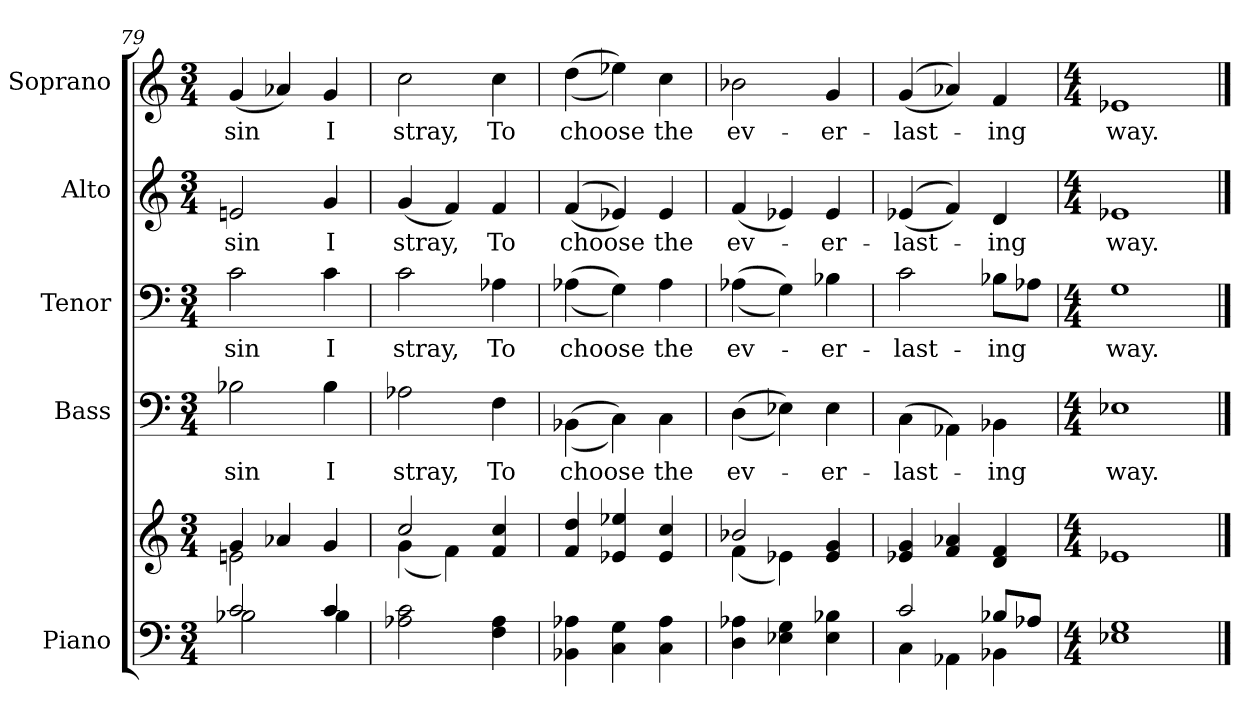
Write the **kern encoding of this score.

**kern	**kern	**kern	**text	**kern	**text	**kern	**text	**kern	**text
*part5	*part5	*part4	*part4	*part3	*part3	*part2	*part2	*part1	*part1
*staff6	*staff5	*staff4	*staff4	*staff3	*staff3	*staff2	*staff2	*staff1	*staff1
*I"Piano	*	*I"Bass	*	*I"Tenor	*	*I"Alto	*	*I"Soprano	*
*I'Pno.	*	*I'B.	*	*I'T.	*	*I'A.	*	*I'S.	*
!!LO:PB:g=z
*clefF4	*clefG2	*clefF4	*	*clefF4	*	*clefG2	*	*clefG2	*
*k[]	*k[]	*k[]	*	*k[]	*	*k[]	*	*k[]	*
*C:	*C:	*C:	*	*C:	*	*C:	*	*C:	*
*M3/4	*M3/4	*M3/4	*	*M3/4	*	*M3/4	*	*M3/4	*
=79	=79	=79	=79	=79	=79	=79	=79	=79	=79
*^	*^	*	*	*	*	*	*	*	*
!	!	!	!	!	!LO:LY:b:color=#000000	!	!	!	!	!	!
!	!	!	!	!	!	!	!LO:LY:b:color=#000000	!	!	!	!
!	!	!	!	!	!	!	!	!	!LO:LY:b:color=#000000	!	!
!	!	!	!	!	!	!	!	!	!	!	!LO:LY:b:color=#000000
2ci/	2B-Xi\	4gi/	(2eni\	2B-Xi\	sin	2ci\	sin	2eni/	sin	(4gi/	sin
.	.	4a-Xi/	.	.	.	.	.	.	.	4a-Xi/)	.
!	!	!	!	!	!LO:LY:b:color=#000000	!	!	!	!	!	!
!	!	!	!	!	!	!	!LO:LY:b:color=#000000	!	!	!	!
!	!	!	!	!	!	!	!	!	!LO:LY:b:color=#000000	!	!
!	!	!	!	!	!	!	!	!	!	!	!LO:LY:b:color=#000000
4ci/	4B-i\	4gi/	4ryy	4B-i\	I	4ci\	I	4gi/	I	4gi/	I
*v	*v	*	*	*	*	*	*	*	*	*	*
=80	=80	=80	=80	=80	=80	=80	=80	=80	=80	=80
*^	*	*	*	*	*	*	*	*	*	*
!	!	!	!	!	!LO:LY:b:color=#000000	!	!	!	!	!	!
*v	*v	*	*	*	*	*	*	*	*	*	*
*^	*	*	*	*	*	*	*	*	*	*
!	!	!	!	!	!	!	!LO:LY:b:color=#000000	!	!	!	!
*v	*v	*	*	*	*	*	*	*	*	*	*
*^	*	*	*	*	*	*	*	*	*	*
!	!	!	!	!	!	!	!	!	!LO:LY:b:color=#000000	!	!
*v	*v	*	*	*	*	*	*	*	*	*	*
*^	*	*	*	*	*	*	*	*	*	*
!	!	!	!	!	!	!	!	!	!	!	!LO:LY:b:color=#000000
*v	*v	*	*	*	*	*	*	*	*	*	*
2A-Xi\ 2ci	2cci/	(4gi\	2A-Xi\	stray,	2ci\	stray,	(4gi/	stray,	2cci\	stray,
.	.	4fi\)	.	.	.	.	4fi/)	.	.	.
!	!	!	!	!LO:LY:b:color=#000000	!	!	!	!	!	!
!	!	!	!	!	!	!LO:LY:b:color=#000000	!	!	!	!
!	!	!	!	!	!	!	!	!LO:LY:b:color=#000000	!	!
!	!	!	!	!	!	!	!	!	!	!LO:LY:b:color=#000000
4Fi\ 4A-i	4fi/ 4cci	4ryy	4Fi\	To	4A-Xi\	To	4fi/	To	4cci\	To
*	*v	*v	*	*	*	*	*	*	*	*
!!LO:PB:g=z
=81	=81	=81	=81	=81	=81	=81	=81	=81	=81
*	*^	*	*	*	*	*	*	*	*
!	!	!	!	!LO:LY:b:color=#000000	!	!	!	!	!	!
*	*v	*v	*	*	*	*	*	*	*	*
*	*^	*	*	*	*	*	*	*	*
!	!	!	!	!	!	!LO:LY:b:color=#000000	!	!	!	!
*	*v	*v	*	*	*	*	*	*	*	*
*	*^	*	*	*	*	*	*	*	*
!	!	!	!	!	!	!	!	!LO:LY:b:color=#000000	!	!
*	*v	*v	*	*	*	*	*	*	*	*
*	*^	*	*	*	*	*	*	*	*
!	!	!	!	!	!	!	!	!	!	!LO:LY:b:color=#000000
*	*v	*v	*	*	*	*	*	*	*	*
4BB-Xi\ 4A-Xi	((4fi/ 4ddi	((4BB-Xi\	choose	((4A-Xi\	choose	((4fi/	choose	((4ddi\	choose
4Ci\ 4Gi	4e-Xi/ 4ee-Xi	4Ci\))	.	4Gi\))	.	4e-Xi/))	.	4ee-Xi\))	.
!	!	!	!LO:LY:b:color=#000000	!	!	!	!	!	!
!	!	!	!	!	!LO:LY:b:color=#000000	!	!	!	!
!	!	!	!	!	!	!	!LO:LY:b:color=#000000	!	!
!	!	!	!	!	!	!	!	!	!LO:LY:b:color=#000000
4Ci\ 4A-i	4e-i/ 4cci	4Ci\	the	4A-i\	the	4e-i/	the	4cci\	the
=82	=82	=82	=82	=82	=82	=82	=82	=82	=82
*	*^	*	*	*	*	*	*	*	*
!	!	!	!	!LO:LY:b:color=#000000	!	!	!	!	!	!
!	!	!	!	!	!	!LO:LY:b:color=#000000	!	!	!	!
!	!	!	!	!	!	!	!	!LO:LY:b:color=#000000	!	!
!	!	!	!	!	!	!	!	!	!	!LO:LY:b:color=#000000
4Di\ 4A-Xi	2b-Xi/	(4fi\	((4Di\	ev-	((4A-Xi\	ev-	(4fi/	ev-	2b-Xi\	ev-
4E-Xi\ 4Gi	.	4e-Xi\)	4E-Xi\))	.	4Gi\))	.	4e-Xi/)	.	.	.
!	!	!	!	!LO:LY:b:color=#000000	!	!	!	!	!	!
!	!	!	!	!	!	!LO:LY:b:color=#000000	!	!	!	!
!	!	!	!	!	!	!	!	!LO:LY:b:color=#000000	!	!
!	!	!	!	!	!	!	!	!	!	!LO:LY:b:color=#000000
4E-i\ 4B-Xi	4e-i/ 4gi	4ryy	4E-i\	-er-	4B-Xi\	-er-	4e-i/	-er-	4gi/	-er-
*	*v	*v	*	*	*	*	*	*	*	*
!!LO:PB:g=z
=83	=83	=83	=83	=83	=83	=83	=83	=83	=83
*^	*	*	*	*	*	*	*	*	*
*	*	*^	*	*	*	*	*	*	*	*
!	!	!	!	!	!LO:LY:b:color=#000000	!	!	!	!	!	!
*	*	*v	*v	*	*	*	*	*	*	*	*
*	*	*^	*	*	*	*	*	*	*	*
!	!	!	!	!	!	!	!LO:LY:b:color=#000000	!	!	!	!
*	*	*v	*v	*	*	*	*	*	*	*	*
*	*	*^	*	*	*	*	*	*	*	*
!	!	!	!	!	!	!	!	!	!LO:LY:b:color=#000000	!	!
*	*	*v	*v	*	*	*	*	*	*	*	*
*	*	*^	*	*	*	*	*	*	*	*
!	!	!	!	!	!	!	!	!	!	!	!LO:LY:b:color=#000000
*	*	*v	*v	*	*	*	*	*	*	*	*
2ci/	4Ci\	((4e-Xi/ 4gi	(4Ci\	-last-	2ci\	-last-	((4e-Xi/	-last-	((4gi/	-last-
.	4AA-Xi\	4fi/ 4a-Xi	4AA-Xi\)	.	.	.	4fi/))	.	4a-Xi/))	.
!	!	!	!	!LO:LY:b:color=#000000	!	!	!	!	!	!
!	!	!	!	!	!	!LO:LY:b:color=#000000	!	!	!	!
!	!	!	!	!	!	!	!	!LO:LY:b:color=#000000	!	!
!	!	!	!	!	!	!	!	!	!	!LO:LY:b:color=#000000
8B-Xi/L	4BB-Xi\	4di/ 4fi	4BB-Xi\	-ing	8B-Xi\L	-ing	4di/	-ing	4fi/	-ing
8A-Xi/J	.	.	.	.	8A-Xi\J	.	.	.	.	.
*v	*v	*	*	*	*	*	*	*	*	*
=84	=84	=84	=84	=84	=84	=84	=84	=84	=84
*M4/4	*M4/4	*M4/4	*	*M4/4	*	*M4/4	*	*M4/4	*
!	!	!	!LO:LY:b:color=#000000	!	!	!	!	!	!
!	!	!	!	!	!LO:LY:b:color=#000000	!	!	!	!
!	!	!	!	!	!	!	!LO:LY:b:color=#000000	!	!
!	!	!	!	!	!	!	!	!	!LO:LY:b:color=#000000
1E-Xi 1Gi	1e-Xi	1E-Xi	way.	1Gi	way.	1e-Xi	way.	1e-Xi	way.
==	==	==	==	==	==	==	==	==	==
*-	*-	*-	*-	*-	*-	*-	*-	*-	*-
